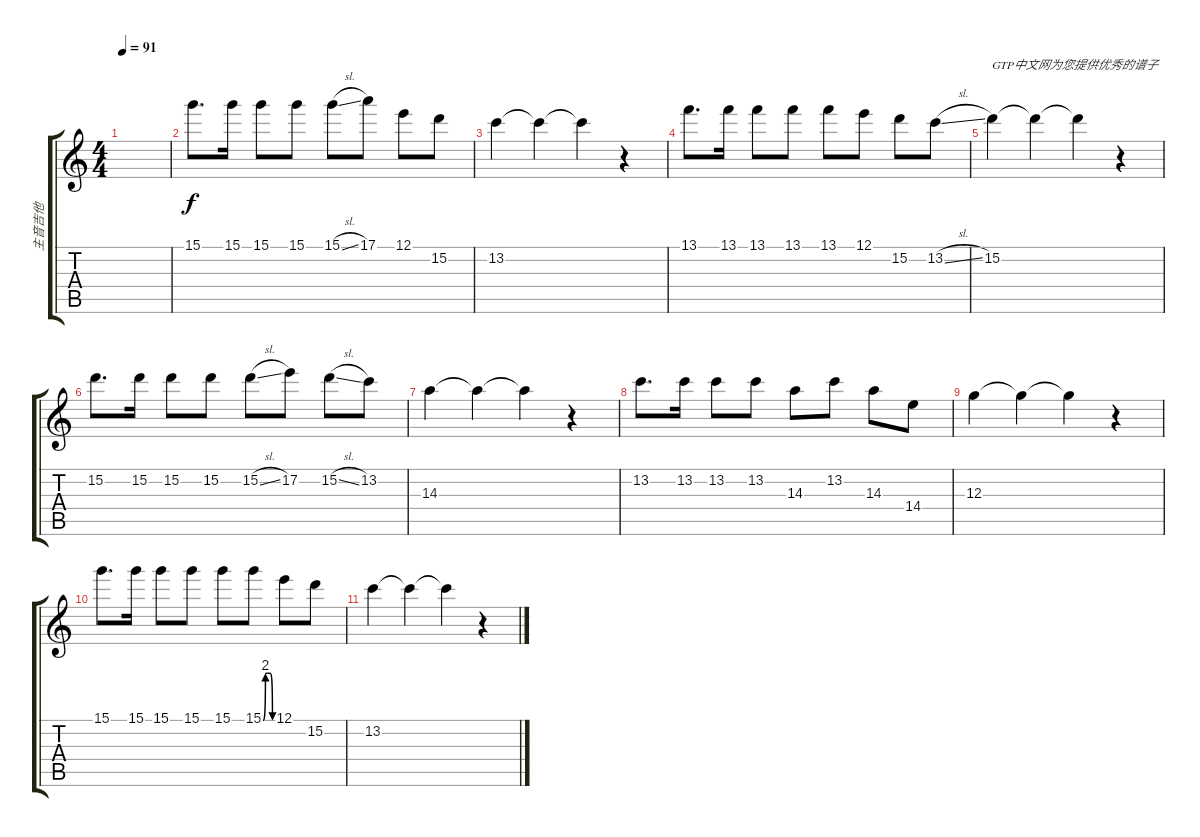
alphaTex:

\track ("主音吉他" "主音吉他") {instrument overdrivenguitar}
\staff {score tabs}
\tuning (E4 B3 G3 D3 A2 E2) {hide}
\ts (4 4)
\tempo 91
\clef g2
\ks c
|
15.1.8{d} 15.1.16 15.1.8 15.1.8 15.1{sl}.8 17.1.8 12.1.8 15.2.8 |
13.2.4 13.2{t}.4 13.2{t}.4 r.4 |
13.1.8{d} 13.1.16 13.1.8 13.1.8 13.1.8 12.1.8 15.2.8 13.2{sl}.8 |
15.2.4{txt "GTP中文网为您提供优秀的谱子"} 15.2{t}.4 15.2{t}.4 r.4 |
15.2.8{d} 15.2.16 15.2.8 15.2.8 15.2{sl}.8 17.2.8 15.2{sl}.8 13.2.8 |
14.3.4 14.3{t}.4 14.3{t}.4 r.4 |
13.2.8{d} 13.2.16 13.2.8 13.2.8 14.3.8 13.2.8 14.3.8 14.4.8 |
12.3.4 12.3{t}.4 12.3{t}.4 r.4 |
15.1.8{d} 15.1.16 15.1.8 15.1.8 15.1.8 15.1{be (custom 0 0 15 8 30 8 45 8 60 0)}.8 12.1.8 15.2.8 |
13.2.4 13.2{t}.4 13.2{t}.4 r.4
